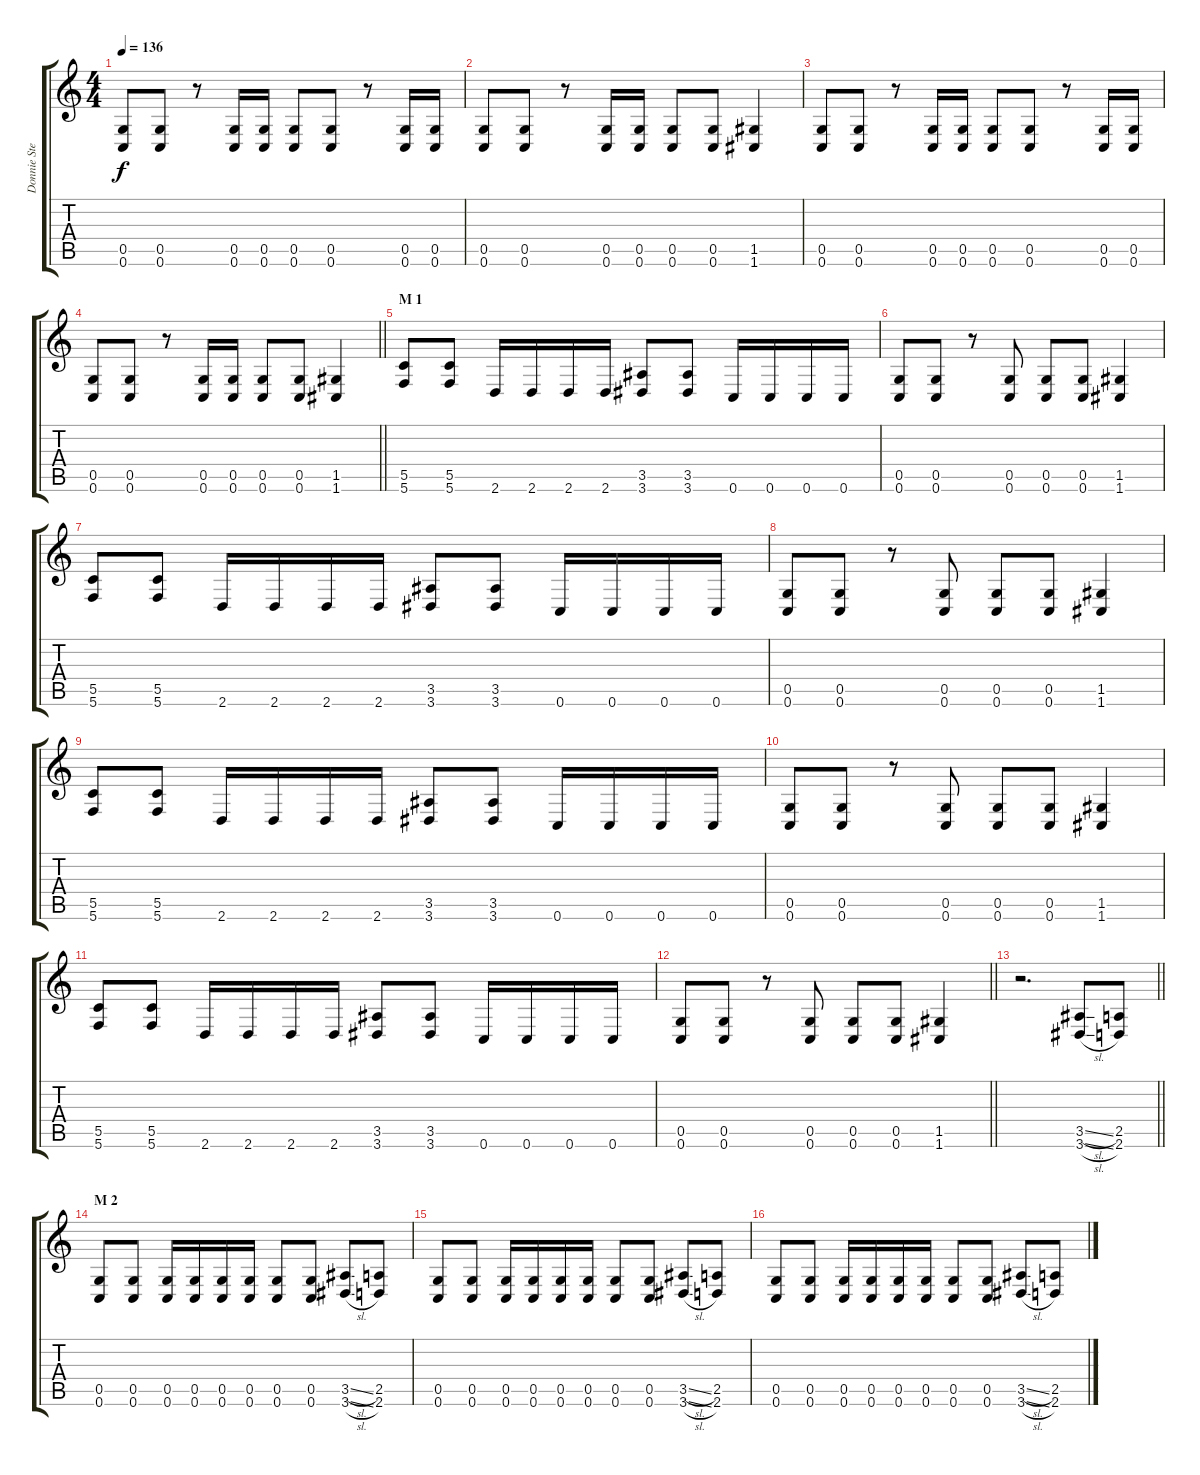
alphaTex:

\track ("Donnie Steele" "Donnie Ste") {instrument distortionguitar}
\staff {score tabs}
\tuning (D4 A3 F3 C3 G2 C2) {hide}
\ts (4 4)
\tempo 136
\clef g2
\ks c
(0.5 0.6).8{dy f} (0.5 0.6).8 r.8 (0.5 0.6).16 (0.5 0.6).16 (0.5 0.6).8 (0.5 0.6).8 r.8 (0.5 0.6).16 (0.5 0.6).16 |
(0.5 0.6).8 (0.5 0.6).8 r.8 (0.5 0.6).16 (0.5 0.6).16 (0.5 0.6).8 (0.5 0.6).8 (1.5 1.6).4 |
(0.5 0.6).8 (0.5 0.6).8 r.8 (0.5 0.6).16 (0.5 0.6).16 (0.5 0.6).8 (0.5 0.6).8 r.8 (0.5 0.6).16 (0.5 0.6).16 |
\barLineRight lightlight
(0.5 0.6).8 (0.5 0.6).8 r.8 (0.5 0.6).16 (0.5 0.6).16 (0.5 0.6).8 (0.5 0.6).8 (1.5 1.6).4 |
\section ("" "M 1")
(5.5 5.6).8 (5.5 5.6).8 2.6.16 2.6.16 2.6.16 2.6.16 (3.5 3.6).8 (3.5 3.6).8 0.6.16 0.6.16 0.6.16 0.6.16 |
(0.5 0.6).8 (0.5 0.6).8 r.8 (0.5 0.6).8 (0.5 0.6).8 (0.5 0.6).8 (1.5 1.6).4 |
(5.5 5.6).8 (5.5 5.6).8 2.6.16 2.6.16 2.6.16 2.6.16 (3.5 3.6).8 (3.5 3.6).8 0.6.16 0.6.16 0.6.16 0.6.16 |
(0.5 0.6).8 (0.5 0.6).8 r.8 (0.5 0.6).8 (0.5 0.6).8 (0.5 0.6).8 (1.5 1.6).4 |
(5.5 5.6).8 (5.5 5.6).8 2.6.16 2.6.16 2.6.16 2.6.16 (3.5 3.6).8 (3.5 3.6).8 0.6.16 0.6.16 0.6.16 0.6.16 |
(0.5 0.6).8 (0.5 0.6).8 r.8 (0.5 0.6).8 (0.5 0.6).8 (0.5 0.6).8 (1.5 1.6).4 |
(5.5 5.6).8 (5.5 5.6).8 2.6.16 2.6.16 2.6.16 2.6.16 (3.5 3.6).8 (3.5 3.6).8 0.6.16 0.6.16 0.6.16 0.6.16 |
\barLineRight lightlight
(0.5 0.6).8 (0.5 0.6).8 r.8 (0.5 0.6).8 (0.5 0.6).8 (0.5 0.6).8 (1.5 1.6).4 |
\barLineRight lightlight
r.2{d} (3.5{sl} 3.6{sl}).8 (2.5 2.6).8 |
\section ("" "M 2")
(0.5 0.6).8 (0.5 0.6).8 (0.5 0.6).16 (0.5 0.6).16 (0.5 0.6).16 (0.5 0.6).16 (0.5 0.6).8 (0.5 0.6).8 (3.5{sl} 3.6{sl}).8 (2.5 2.6).8 |
(0.5 0.6).8 (0.5 0.6).8 (0.5 0.6).16 (0.5 0.6).16 (0.5 0.6).16 (0.5 0.6).16 (0.5 0.6).8 (0.5 0.6).8 (3.5{sl} 3.6{sl}).8 (2.5 2.6).8 |
(0.5 0.6).8 (0.5 0.6).8 (0.5 0.6).16 (0.5 0.6).16 (0.5 0.6).16 (0.5 0.6).16 (0.5 0.6).8 (0.5 0.6).8 (3.5{sl} 3.6{sl}).8 (2.5 2.6).8
